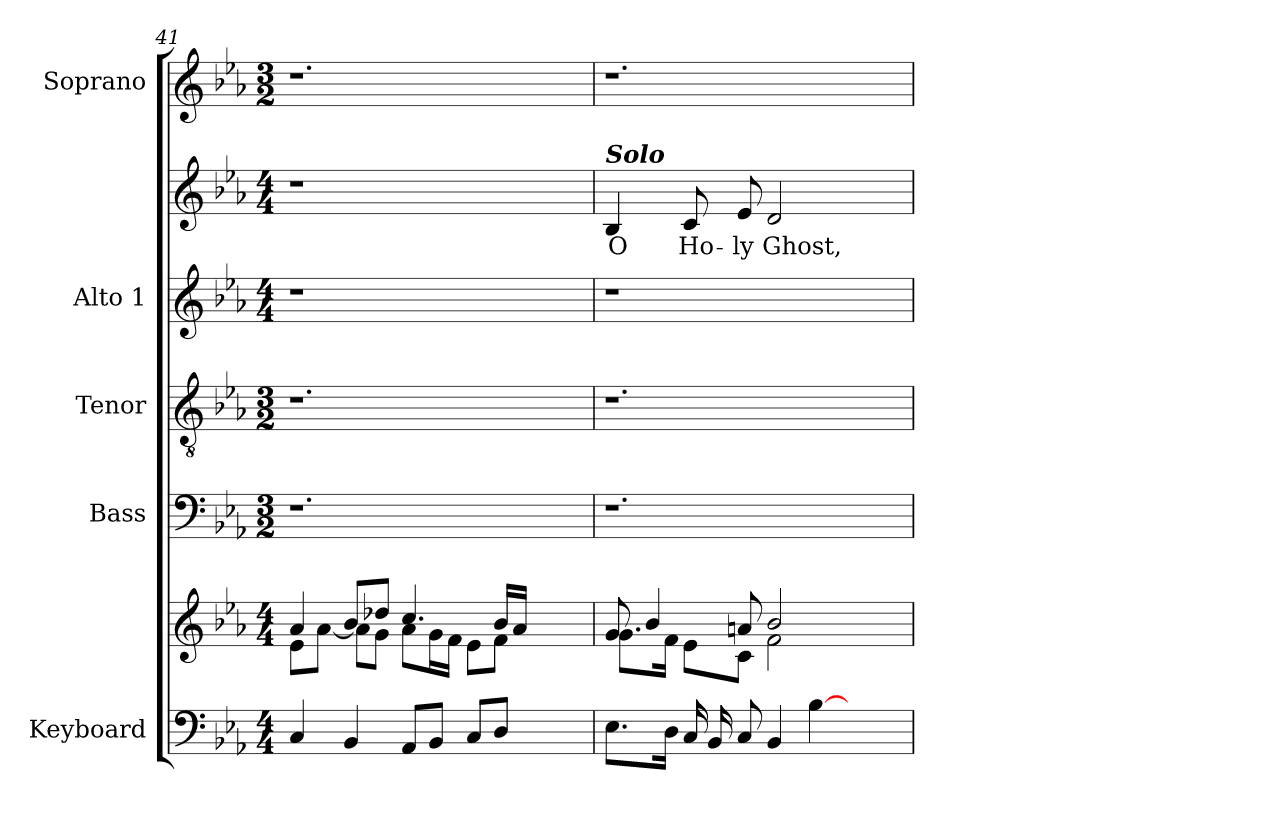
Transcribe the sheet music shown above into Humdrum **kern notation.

**kern	**kern	**kern	**kern	**kern	**kern	**text	**kern
*part5	*part5	*part4	*part3	*part2	*part2	*part2	*part1
*staff7	*staff6	*staff5	*staff4	*staff3	*staff2	*staff2	*staff1
*I"Keyboard	*	*I"Bass	*I"Tenor	*I"Alto 1	*	*	*I"Soprano
*	*	*I'B	*I'T	*I'A1	*	*	*I'S
!!LO:LB:g=z
*clefF4	*clefG2	*clefF4	*clefGv2	*clefG2	*clefG2	*	*clefG2
*k[b-e-a-]	*k[b-e-a-]	*k[b-e-a-]	*k[b-e-a-]	*k[b-e-a-]	*k[b-e-a-]	*	*k[b-e-a-]
*E-:	*E-:	*E-:	*E-:	*E-:	*E-:	*	*E-:
*M4/4	*M4/4	*M3/2	*M3/2	*M4/4	*M4/4	*	*M3/2
=41	=41	=41	=41	=41	=41	=41	=41
*^	*^	*	*	*	*	*	*
4C/	2ryy	4a-/	8e-\L	1.r	1.r	1r	1r	.	1.r
.	.	.	[8a-\J	.	.	.	.	.	.
4BB-/	.	8b-/L	8a-\L]	.	.	.	.	.	.
.	.	8dd-X/J	8g\J	.	.	.	.	.	.
8AA-/L	2ryy	4.cc/	8a-\L	.	.	.	.	.	.
8BB-/J	.	.	16g\L	.	.	.	.	.	.
.	.	.	16f\JJ	.	.	.	.	.	.
8C/L	.	.	8e-\L	.	.	.	.	.	.
8D/J	.	16b-/LL	8f\J	.	.	.	.	.	.
.	.	16a-/JJ	.	.	.	.	.	.	.
2ryy	2ryy	2ryy	2ryy	.	.	2ryy	2ryy	.	.
=42	=42	=42	=42	=42	=42	=42	=42	=42	=42
!	!	!	!	!	!	!	!LO:TX:a:Bi:t=Solo	!	!
!	!	!	!	!	!	!	!	!LO:LY:b	!
8.E-\L	2ryy	8g/	8.g\L	1.r	1.r	1r	4B-	O	1.r
.	.	4b-/	.	.	.	.	.	.	.
16D\J	.	.	16f\J	.	.	.	.	.	.
!	!	!	!	!	!	!	!	!LO:LY:b	!
16C/LL	.	.	8e-\L	.	.	.	8c	Ho-	.
16BB-/	.	.	.	.	.	.	.	.	.
!	!	!	!	!	!	!	!	!LO:LY:b	!
8C/J	.	8an/	8c\J	.	.	.	8e-	-ly	.
!	!	!	!	!	!	!	!	!LO:LY:b	!
4BB-/	2ryy	2b-/	2f\	.	.	.	2d	Ghost,	.
[4B-\	.	.	.	.	.	.	.	.	.
2ryy	2ryy	2ryy	2ryy	.	.	2ryy	2ryy	.	.
*v	*v	*	*	*	*	*	*	*	*
*	*v	*v	*	*	*	*	*	*
=	=	=	=	=	=	=	=
*-	*-	*-	*-	*-	*-	*-	*-
